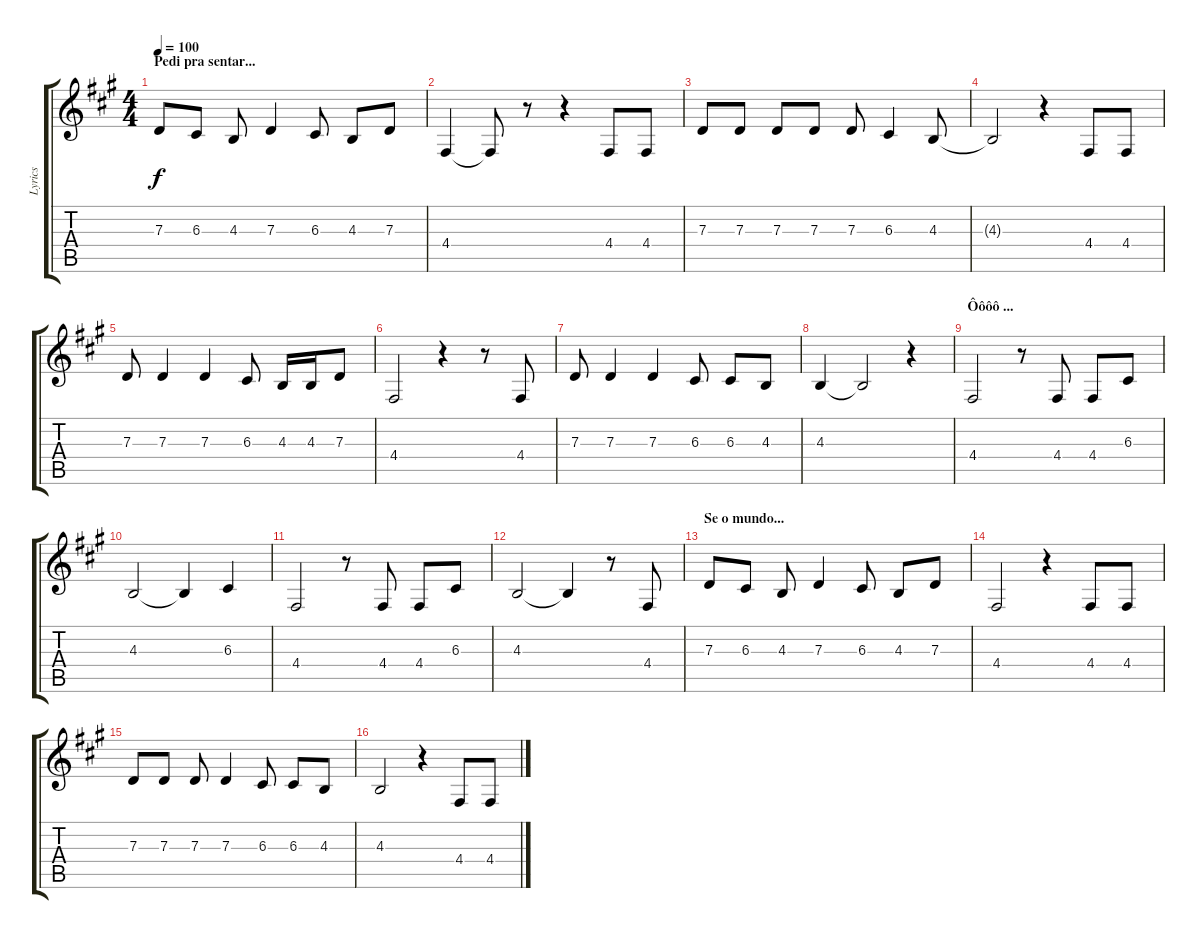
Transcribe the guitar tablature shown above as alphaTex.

\track ("Lyrics" "Lyrics") {instrument electricgrandpiano}
\staff {score tabs}
\tuning (E4 B3 G3 D3 A2 E2) {hide}
\ts (4 4)
\section ("" "Pedi pra sentar...")
\tempo 100
\clef g2
\ks f#minor
7.3.8{dy f} 6.3.8 4.3.8 7.3.4 6.3.8 4.3.8 7.3.8 |
4.4.4 4.4{t}.8 r.8 r.4 4.4.8 4.4.8 |
7.3.8 7.3.8 7.3.8 7.3.8 7.3.8 6.3.4 4.3.8 |
4.3{t}.2 r.4 4.4.8 4.4.8 |
7.3.8 7.3.4 7.3.4 6.3.8 4.3.16 4.3.16 7.3.8 |
4.4.2 r.4 r.8 4.4.8 |
7.3.8 7.3.4 7.3.4 6.3.8 6.3.8 4.3.8 |
4.3.4 4.3{t}.2 r.4 |
\section ("" "Ôôôô ...")
4.4.2 r.8 4.4.8 4.4.8 6.3.8 |
4.3.2 4.3{t}.4 6.3.4 |
4.4.2 r.8 4.4.8 4.4.8 6.3.8 |
4.3.2 4.3{t}.4 r.8 4.4.8 |
\section ("" "Se o mundo...")
7.3.8 6.3.8 4.3.8 7.3.4 6.3.8 4.3.8 7.3.8 |
4.4.2 r.4 4.4.8 4.4.8 |
7.3.8 7.3.8 7.3.8 7.3.4 6.3.8 6.3.8 4.3.8 |
4.3.2 r.4 4.4.8 4.4.8
